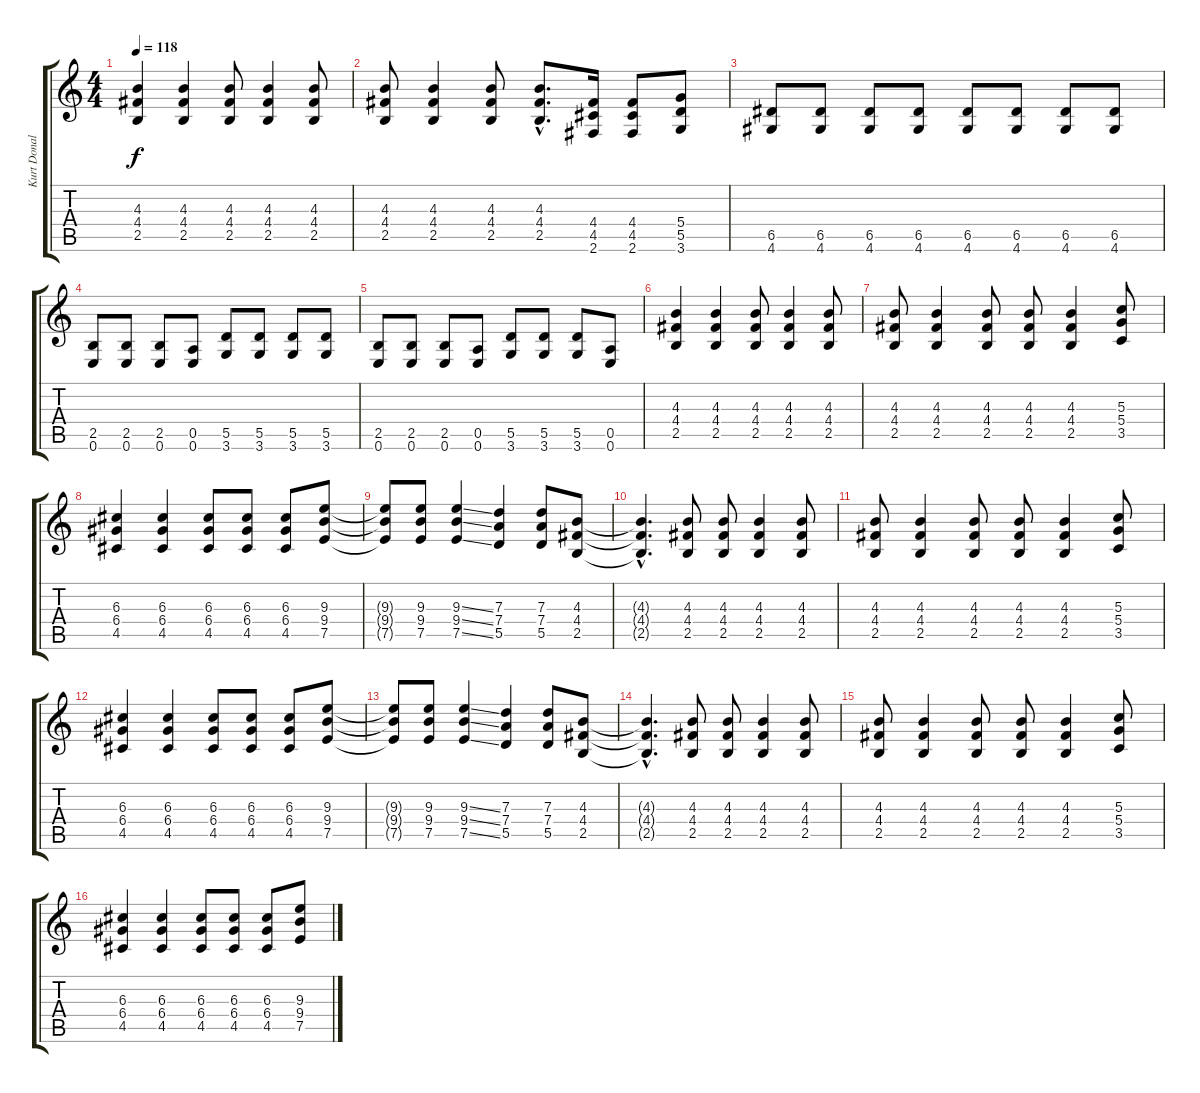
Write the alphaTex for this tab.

\track ("Kurt Donald Cobain (Guitare)" "Kurt Donal") {instrument electricguitarmuted}
\staff {score tabs}
\tuning (E4 B3 G3 D3 A2 E2) {hide}
\ts (4 4)
\tempo 118
\clef g2
\ks c
(4.3 4.4 2.5).4{dy f volume 11 instrument distortionguitar} (4.3 4.4 2.5).4 (4.3 4.4 2.5).8 (4.3 4.4 2.5).4 (4.3 4.4 2.5).8 |
(4.3 4.4 2.5).8 (4.3 4.4 2.5).4 (4.3 4.4 2.5).8 (4.3{hac} 4.4{hac} 2.5{hac}).8{d} (4.4 4.5 2.6).16 (4.4 4.5 2.6).8 (5.4 5.5 3.6).8 |
(6.5 4.6).8{volume 16 instrument electricguitarmuted} (6.5 4.6).8 (6.5 4.6).8 (6.5 4.6).8 (6.5 4.6).8 (6.5 4.6).8 (6.5 4.6).8 (6.5 4.6).8 |
(2.5 0.6).8 (2.5 0.6).8 (2.5 0.6).8 (0.5 0.6).8 (5.5 3.6).8 (5.5 3.6).8 (5.5 3.6).8 (5.5 3.6).8 |
(2.5 0.6).8 (2.5 0.6).8 (2.5 0.6).8 (0.5 0.6).8 (5.5 3.6).8 (5.5 3.6).8 (5.5 3.6).8 (0.5 0.6).8 |
(4.3 4.4 2.5).4{volume 11 instrument distortionguitar} (4.3 4.4 2.5).4 (4.3 4.4 2.5).8 (4.3 4.4 2.5).4 (4.3 4.4 2.5).8 |
(4.3 4.4 2.5).8 (4.3 4.4 2.5).4 (4.3 4.4 2.5).8 (4.3 4.4 2.5).8 (4.3 4.4 2.5).4 (5.3 5.4 3.5).8 |
(6.3 6.4 4.5).4 (6.3 6.4 4.5).4 (6.3 6.4 4.5).8 (6.3 6.4 4.5).8 (6.3 6.4 4.5).8 (9.3 9.4 7.5).8 |
(9.3{t} 9.4{t} 7.5{t}).8 (9.3 9.4 7.5).8 (9.3{ss} 9.4{ss} 7.5{ss}).4 (7.3 7.4 5.5).4 (7.3 7.4 5.5).8 (4.3 4.4 2.5).8 |
(4.3{hac t} 4.4{hac t} 2.5{hac t}).4{d} (4.3 4.4 2.5).8 (4.3 4.4 2.5).8 (4.3 4.4 2.5).4 (4.3 4.4 2.5).8 |
(4.3 4.4 2.5).8 (4.3 4.4 2.5).4 (4.3 4.4 2.5).8 (4.3 4.4 2.5).8 (4.3 4.4 2.5).4 (5.3 5.4 3.5).8 |
(6.3 6.4 4.5).4 (6.3 6.4 4.5).4 (6.3 6.4 4.5).8 (6.3 6.4 4.5).8 (6.3 6.4 4.5).8 (9.3 9.4 7.5).8 |
(9.3{t} 9.4{t} 7.5{t}).8 (9.3 9.4 7.5).8 (9.3{ss} 9.4{ss} 7.5{ss}).4 (7.3 7.4 5.5).4 (7.3 7.4 5.5).8 (4.3 4.4 2.5).8 |
(4.3{hac t} 4.4{hac t} 2.5{hac t}).4{d} (4.3 4.4 2.5).8 (4.3 4.4 2.5).8 (4.3 4.4 2.5).4 (4.3 4.4 2.5).8 |
(4.3 4.4 2.5).8 (4.3 4.4 2.5).4 (4.3 4.4 2.5).8 (4.3 4.4 2.5).8 (4.3 4.4 2.5).4 (5.3 5.4 3.5).8 |
(6.3 6.4 4.5).4 (6.3 6.4 4.5).4 (6.3 6.4 4.5).8 (6.3 6.4 4.5).8 (6.3 6.4 4.5).8 (9.3 9.4 7.5).8
